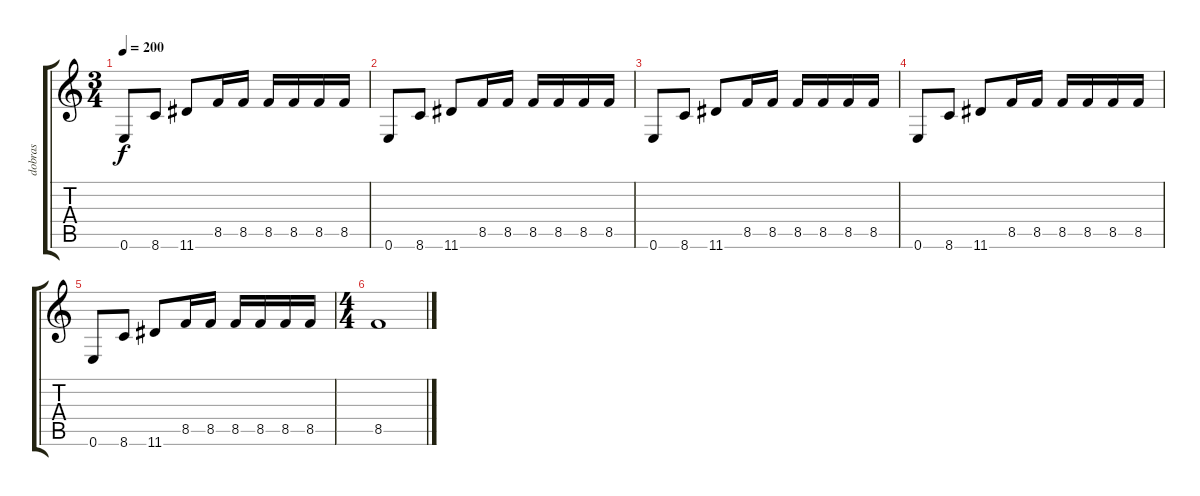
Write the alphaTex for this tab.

\track ("dobras" "dobras") {instrument acousticguitarsteel}
\staff {score tabs}
\tuning (E4 B3 G3 D3 A2 E2) {hide}
\ts (3 4)
\tempo 200
\clef g2
\ks c
0.6.8{dy f} 8.6.8 11.6.8 8.5.16 8.5.16 8.5.16 8.5.16 8.5.16 8.5.16 |
0.6.8 8.6.8 11.6.8 8.5.16 8.5.16 8.5.16 8.5.16 8.5.16 8.5.16 |
0.6.8 8.6.8 11.6.8 8.5.16 8.5.16 8.5.16 8.5.16 8.5.16 8.5.16 |
0.6.8 8.6.8 11.6.8 8.5.16 8.5.16 8.5.16 8.5.16 8.5.16 8.5.16 |
0.6.8 8.6.8 11.6.8 8.5.16 8.5.16 8.5.16 8.5.16 8.5.16 8.5.16 |
\ts (4 4)
8.5.1
